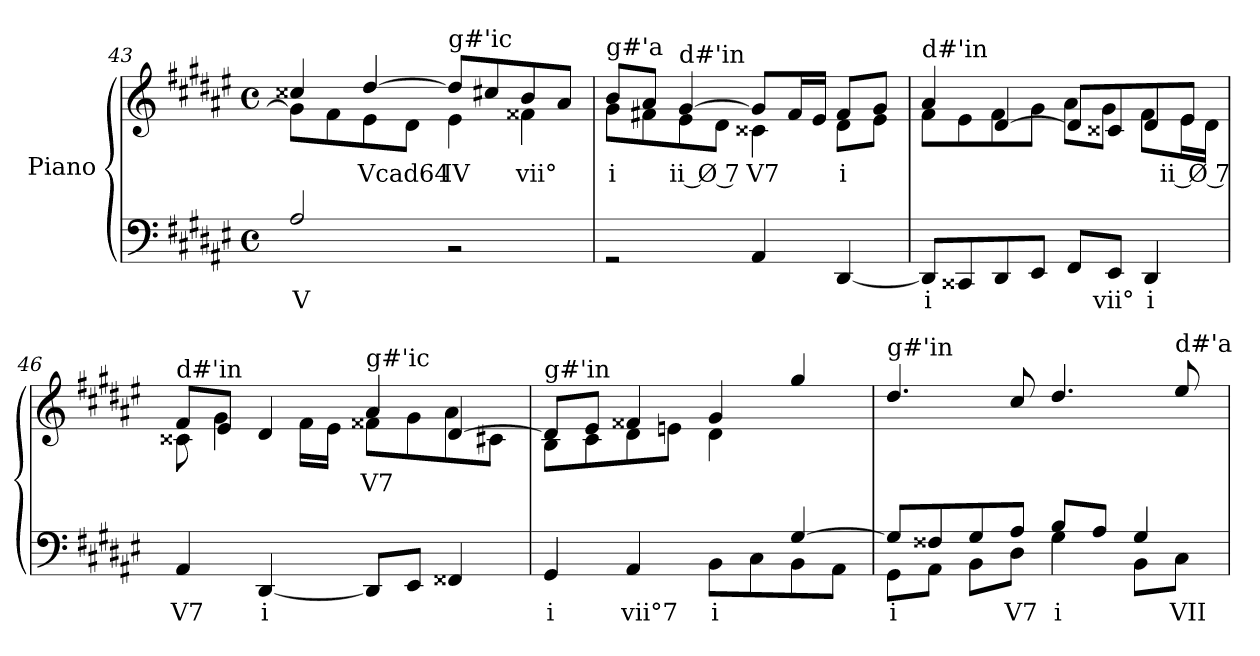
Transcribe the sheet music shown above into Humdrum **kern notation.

**kern	**text	**kern	**text
*part1	*part1	*part1	*part1
*staff2	*staff2	*staff1	*staff1
*I"Piano	*	*	*
!!LO:LB:g=z
*clefF4	*	*clefG2	*
*k[f#c#g#d#a#e#]	*	*k[f#c#g#d#a#e#]	*
*M4/4	*	*M4/4	*
*met(c)	*	*met(c)	*
=43	=43	=43	=43
*^	*	*	*
!	!	!	!LO:TX:a:t=d#'in	!
!	!	!LO:LY:b	!	!
*	*	*	*^	*
1ryy	2A#i/	V	4cc##Xj/	8g#Z\L]	.
.	.	.	.	8f#Z\	.
!	!	!	!	!	!LO:LY:b
.	.	.	[4dd#j/	8e#Z\	Vcad64
.	.	.	.	8d#Z\J	.
!	!	!	!LO:TX:a:t=g#'ic	!	!
!	!	!	!	!	!LO:LY:b
.	2r	.	8dd#j/L]	4e#Z\	IV
.	.	.	8cc#Xj/	.	.
!	!	!	!	!	!LO:LY:b
.	.	.	8bj/	4f##XZ\	vii°
.	.	.	8a#j/J	.	.
=44	=44	=44	=44	=44	=44
!	!	!	!LO:TX:a:t=g#'a	!	!
!	!	!	!	!	!LO:LY:b
1ryy	2r	.	8bj/L	8g#Z\L	i
.	.	.	8a#j/J	8f#XZ\	.
!	!	!	!LO:TX:a:t=d#'in	!	!
!	!	!	!	!	!LO:LY:b
.	.	.	[4g#j/	8e#Z\	ii Ø 7
.	.	.	.	8d#Z\J	.
!	!	!	!	!	!LO:LY:b
.	4AA#i/	.	8g#j/L]	4c##XZ\	V7
.	.	.	16f#j/L	.	.
.	.	.	16e#j/JJ	.	.
!	!	!	!	!	!LO:LY:b
.	[4DD#i/	.	8f#j/L	8d#Z\L	i
.	.	.	8g#j/J	8e#Z\J	.
=45	=45	=45	=45	=45	=45
!	!	!	!LO:TX:a:t=d#'in	!	!
!	!	!LO:LY:b	!	!	!
1ryy	8DD#i/L]	i	4a#j/	8f#Z\L	.
.	8CC##Xi/	.	.	8e#Z\	.
.	8DD#i/	.	[4d#j/	8f#Z\	.
.	8EE#i/J	.	.	8g#Z\J	.
.	8FF#i/L	.	8d#j/L]	8a#Z\L	.
!	!	!LO:LY:b	!	!	!
.	8EE#i/J	vii°	8c##Xj/	8g#Z\J	.
!	!	!LO:LY:b	!	!	!
.	4DD#i/	i	8d#j/	8f#Z\L	.
!	!	!	!	!	!LO:LY:b
.	.	.	8e#j/J	16e#Z\L	ii Ø 7
.	.	.	.	16d#Z\JJ	.
!!LO:PB:g=z	!!
=46	=46	=46	=46	=46	=46
!	!	!	!LO:TX:a:t=d#'in	!	!
!	!	!LO:LY:b	!	!	!
1ryy	4AA#i/	V7	8f#j/L	8c##XZ\	.
.	.	.	8e#j/J	4g#Z\	.
!	!	!LO:LY:b	!	!	!
.	[4DD#i/	i	4d#j/	.	.
.	.	.	.	16f#Z\LL	.
.	.	.	.	16e#Z\JJ	.
!	!	!	!LO:TX:a:t=g#'ic	!	!
!	!	!	!	!	!LO:LY:b
.	8DD#i/L]	.	4a#j/	8f##XZ\L	V7
.	8EE#i/J	.	.	8g#Z\	.
.	4FF##Xi/	.	[4d#j/	8a#Z\	.
.	.	.	.	8c#XZ\J	.
=47	=47	=47	=47	=47	=47
*	*^	*	*	*	*
!	!	!	!	!LO:TX:a:t=g#'in	!	!
!	!	!	!LO:LY:b	!	!	!
2.ryy	1ryy	4GG#i/	i	8d#j/L]	8BZ\L	.
.	.	.	.	8e#j/J	8c#Z\	.
!	!	!	!LO:LY:b	!	!	!
.	.	4AA#i/	vii°7	4f##Xj/	8d#Z\	.
.	.	.	.	.	8enZ\J	.
!	!	!	!LO:LY:b	!	!	!
.	.	8BBi\L	i	4g#j/	4d#Z\	.
.	.	8C#i\	.	.	.	.
[4G#Z/	.	8BBi\	.	4gg#j/	4ryy	.
.	.	8AA#i\J	.	.	.	.
*	*	*	*	*v	*v	*
=48	=48	=48	=48	=48	=48
!	!	!	!	!LO:TX:a:t=g#'in	!
!	!	!	!LO:LY:b	!	!
8G#Z/L]	1ryy	8GG#i\L	i	4.dd#j/	.
8F##XZ/	.	8AA#i\J	.	.	.
8G#Z/	.	8BBi\L	.	.	.
!	!	!	!LO:LY:b	!	!
8A#Z/J	.	8D#i\J	V7	8cc#j/	.
!	!	!	!LO:LY:b	!	!
8BZ/L	.	4G#i\	i	4.dd#j/	.
8A#Z/J	.	.	.	.	.
4G#Z/	.	8BBi\L	.	.	.
!	!	!	!	!LO:TX:a:t=d#'a	!
!	!	!	!LO:LY:b	!	!
.	.	8C#i\J	VII	8ee#j/	.
*v	*v	*v	*	*	*
=	=	=	=
*-	*-	*-	*-
